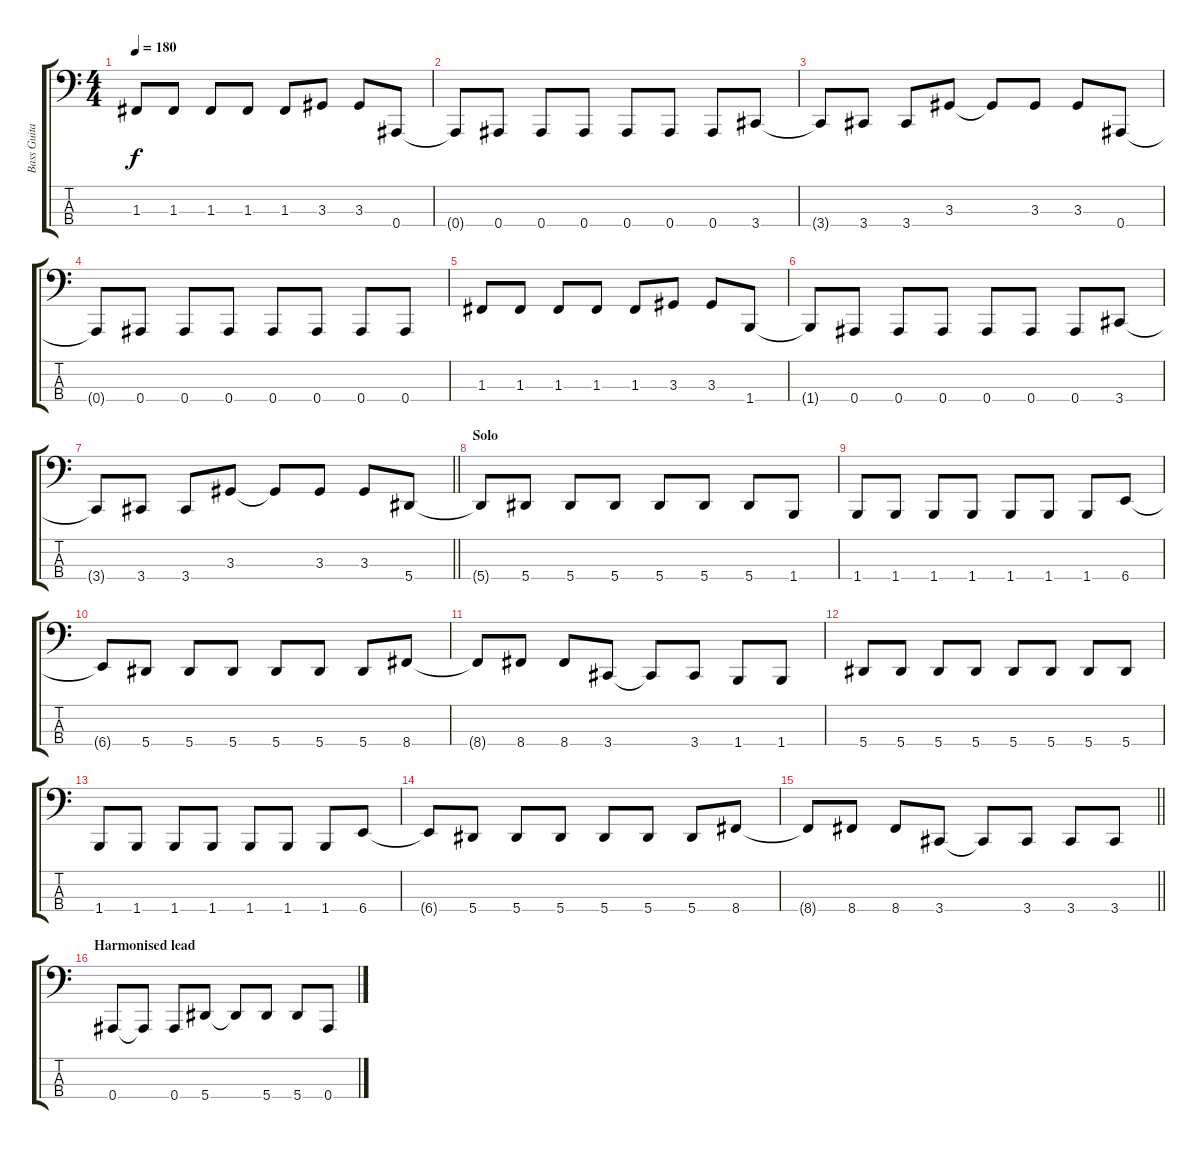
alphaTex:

\track ("Bass Guitar" "Bass Guita") {instrument electricbassfinger}
\staff {score tabs}
\tuning (Eb2 Bb1 F1 Bb0) {hide}
\ts (4 4)
\tempo 180
\clef f4
\ks c
1.3.8{dy f} 1.3.8 1.3.8 1.3.8 1.3.8 3.3.8 3.3.8 0.4.8 |
0.4{t}.8 0.4.8 0.4.8 0.4.8 0.4.8 0.4.8 0.4.8 3.4.8 |
3.4{t}.8 3.4.8 3.4.8 3.3.8 3.3{t}.8 3.3.8 3.3.8 0.4.8 |
0.4{t}.8 0.4.8 0.4.8 0.4.8 0.4.8 0.4.8 0.4.8 0.4.8 |
1.3.8 1.3.8 1.3.8 1.3.8 1.3.8 3.3.8 3.3.8 1.4.8 |
1.4{t}.8 0.4.8 0.4.8 0.4.8 0.4.8 0.4.8 0.4.8 3.4.8 |
\barLineRight lightlight
3.4{t}.8 3.4.8 3.4.8 3.3.8 3.3{t}.8 3.3.8 3.3.8 5.4.8 |
\section ("" "Solo")
5.4{t}.8 5.4.8 5.4.8 5.4.8 5.4.8 5.4.8 5.4.8 1.4.8 |
1.4.8 1.4.8 1.4.8 1.4.8 1.4.8 1.4.8 1.4.8 6.4.8 |
6.4{t}.8 5.4.8 5.4.8 5.4.8 5.4.8 5.4.8 5.4.8 8.4.8 |
8.4{t}.8 8.4.8 8.4.8 3.4.8 3.4{t}.8 3.4.8 1.4.8 1.4.8 |
5.4.8 5.4.8 5.4.8 5.4.8 5.4.8 5.4.8 5.4.8 5.4.8 |
1.4.8 1.4.8 1.4.8 1.4.8 1.4.8 1.4.8 1.4.8 6.4.8 |
6.4{t}.8 5.4.8 5.4.8 5.4.8 5.4.8 5.4.8 5.4.8 8.4.8 |
\barLineRight lightlight
8.4{t}.8 8.4.8 8.4.8 3.4.8 3.4{t}.8 3.4.8 3.4.8 3.4.8 |
\section ("" "Harmonised lead")
0.4.8 0.4{t}.8 0.4.8 5.4.8 5.4{t}.8 5.4.8 5.4.8 0.4.8
